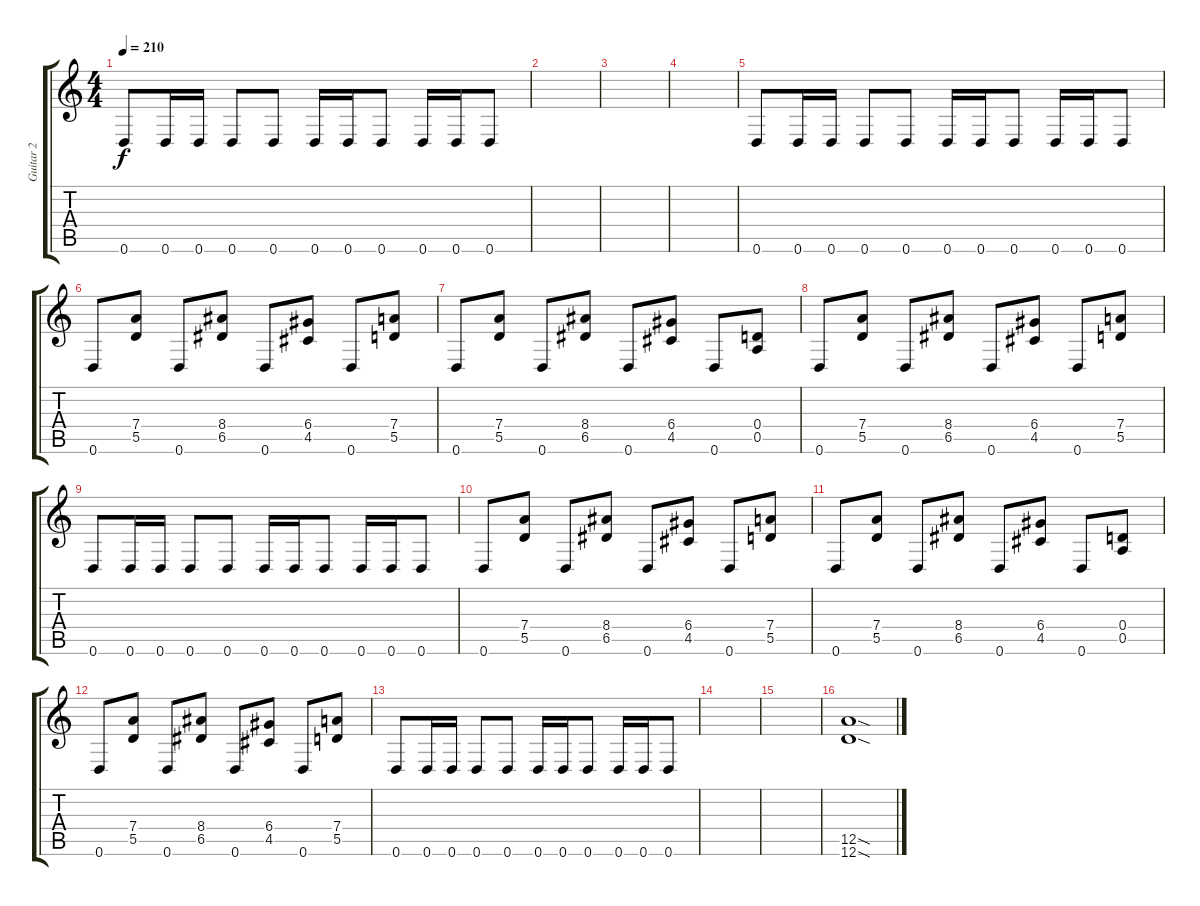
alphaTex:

\track ("Guitar 2" "Guitar 2") {instrument overdrivenguitar}
\staff {score tabs}
\tuning (E4 B3 G3 D3 A2 D2) {hide}
\ts (4 4)
\tempo 210
\clef g2
\ks c
0.6.8{dy f instrument overdrivenguitar} 0.6.16 0.6.16 0.6.8 0.6.8 0.6.16 0.6.16 0.6.8 0.6.16 0.6.16 0.6.8 |
|
|
|
0.6.8 0.6.16 0.6.16 0.6.8 0.6.8 0.6.16 0.6.16 0.6.8 0.6.16 0.6.16 0.6.8 |
0.6.8 (7.4 5.5).8 0.6.8 (8.4 6.5).8 0.6.8 (6.4 4.5).8 0.6.8 (7.4 5.5).8 |
0.6.8 (7.4 5.5).8 0.6.8 (8.4 6.5).8 0.6.8 (6.4 4.5).8 0.6.8 (0.4 0.5).8 |
0.6.8 (7.4 5.5).8 0.6.8 (8.4 6.5).8 0.6.8 (6.4 4.5).8 0.6.8 (7.4 5.5).8 |
0.6.8 0.6.16 0.6.16 0.6.8 0.6.8 0.6.16 0.6.16 0.6.8 0.6.16 0.6.16 0.6.8 |
0.6.8 (7.4 5.5).8 0.6.8 (8.4 6.5).8 0.6.8 (6.4 4.5).8 0.6.8 (7.4 5.5).8 |
0.6.8 (7.4 5.5).8 0.6.8 (8.4 6.5).8 0.6.8 (6.4 4.5).8 0.6.8 (0.4 0.5).8 |
0.6.8 (7.4 5.5).8 0.6.8 (8.4 6.5).8 0.6.8 (6.4 4.5).8 0.6.8 (7.4 5.5).8 |
0.6.8 0.6.16 0.6.16 0.6.8 0.6.8 0.6.16 0.6.16 0.6.8 0.6.16 0.6.16 0.6.8 |
|
|
(12.5{sod} 12.6{sod}).1
